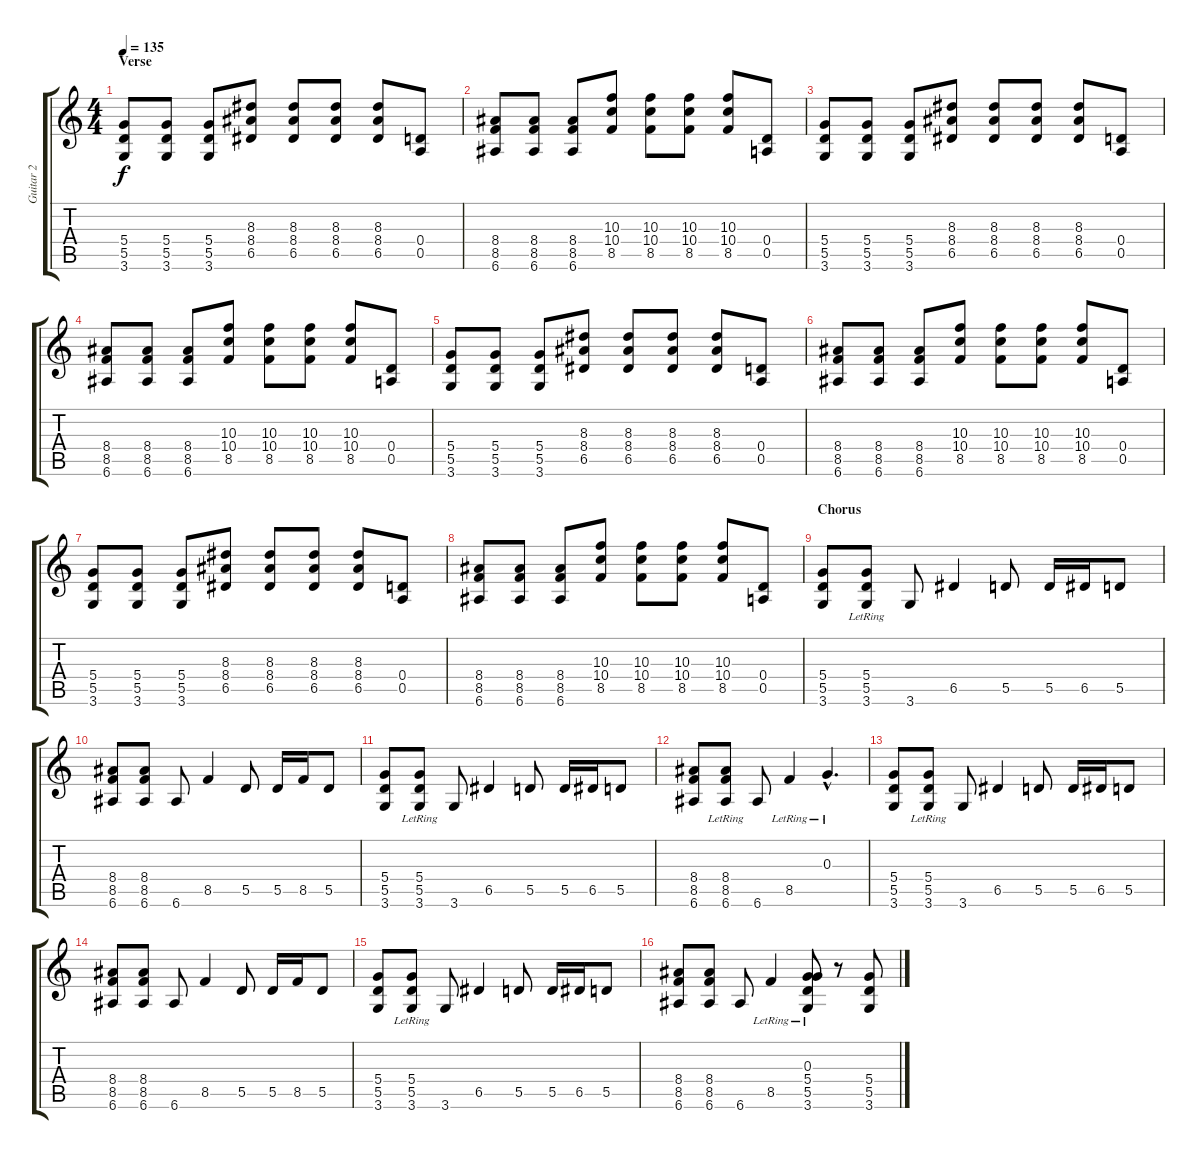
\track ("Guitar 2" "Guitar 2") {instrument distortionguitar}
\staff {score tabs}
\tuning (E4 B3 G3 D3 A2 E2) {hide}
\ts (4 4)
\section ("" "Verse")
\tempo 135
\clef g2
\ks c
(5.4 5.5 3.6).8{dy f} (5.4 5.5 3.6).8 (5.4 5.5 3.6).8 (8.3 8.4 6.5).8 (8.3 8.4 6.5).8 (8.3 8.4 6.5).8 (8.3 8.4 6.5).8 (0.4 0.5).8 |
(8.4 8.5 6.6).8 (8.4 8.5 6.6).8 (8.4 8.5 6.6).8 (10.3 10.4 8.5).8 (10.3 10.4 8.5).8 (10.3 10.4 8.5).8 (10.3 10.4 8.5).8 (0.4 0.5).8 |
(5.4 5.5 3.6).8 (5.4 5.5 3.6).8 (5.4 5.5 3.6).8 (8.3 8.4 6.5).8 (8.3 8.4 6.5).8 (8.3 8.4 6.5).8 (8.3 8.4 6.5).8 (0.4 0.5).8 |
(8.4 8.5 6.6).8 (8.4 8.5 6.6).8 (8.4 8.5 6.6).8 (10.3 10.4 8.5).8 (10.3 10.4 8.5).8 (10.3 10.4 8.5).8 (10.3 10.4 8.5).8 (0.4 0.5).8 |
(5.4 5.5 3.6).8 (5.4 5.5 3.6).8 (5.4 5.5 3.6).8 (8.3 8.4 6.5).8 (8.3 8.4 6.5).8 (8.3 8.4 6.5).8 (8.3 8.4 6.5).8 (0.4 0.5).8 |
(8.4 8.5 6.6).8 (8.4 8.5 6.6).8 (8.4 8.5 6.6).8 (10.3 10.4 8.5).8 (10.3 10.4 8.5).8 (10.3 10.4 8.5).8 (10.3 10.4 8.5).8 (0.4 0.5).8 |
(5.4 5.5 3.6).8 (5.4 5.5 3.6).8 (5.4 5.5 3.6).8 (8.3 8.4 6.5).8 (8.3 8.4 6.5).8 (8.3 8.4 6.5).8 (8.3 8.4 6.5).8 (0.4 0.5).8 |
(8.4 8.5 6.6).8 (8.4 8.5 6.6).8 (8.4 8.5 6.6).8 (10.3 10.4 8.5).8 (10.3 10.4 8.5).8 (10.3 10.4 8.5).8 (10.3 10.4 8.5).8 (0.4 0.5).8 |
\section ("" "Chorus")
(5.4 5.5 3.6).8 (5.4 5.5{lr} 3.6).8 3.6.8 6.5.4 5.5.8 5.5.16 6.5.16 5.5.8 |
(8.4 8.5 6.6).8 (8.4 8.5 6.6).8 6.6.8 8.5.4 5.5.8 5.5.16 8.5.16 5.5.8 |
(5.4 5.5 3.6).8 (5.4 5.5{lr} 3.6).8 3.6.8 6.5.4 5.5.8 5.5.16 6.5.16 5.5.8 |
(8.4 8.5 6.6).8 (8.4 8.5{lr} 6.6).8 6.6.8 8.5{lr}.4 0.3{hac lr}.4{d} |
(5.4 5.5 3.6).8 (5.4 5.5{lr} 3.6).8 3.6.8 6.5.4 5.5.8 5.5.16 6.5.16 5.5.8 |
(8.4 8.5 6.6).8 (8.4 8.5 6.6).8 6.6.8 8.5.4 5.5.8 5.5.16 8.5.16 5.5.8 |
(5.4 5.5 3.6).8 (5.4 5.5{lr} 3.6).8 3.6.8 6.5.4 5.5.8 5.5.16 6.5.16 5.5.8 |
(8.4 8.5 6.6).8 (8.4 8.5 6.6).8 6.6.8 8.5{lr}.4 (0.3{lr} 5.4 5.5 3.6).8 r.8 (5.4 5.5 3.6).8
